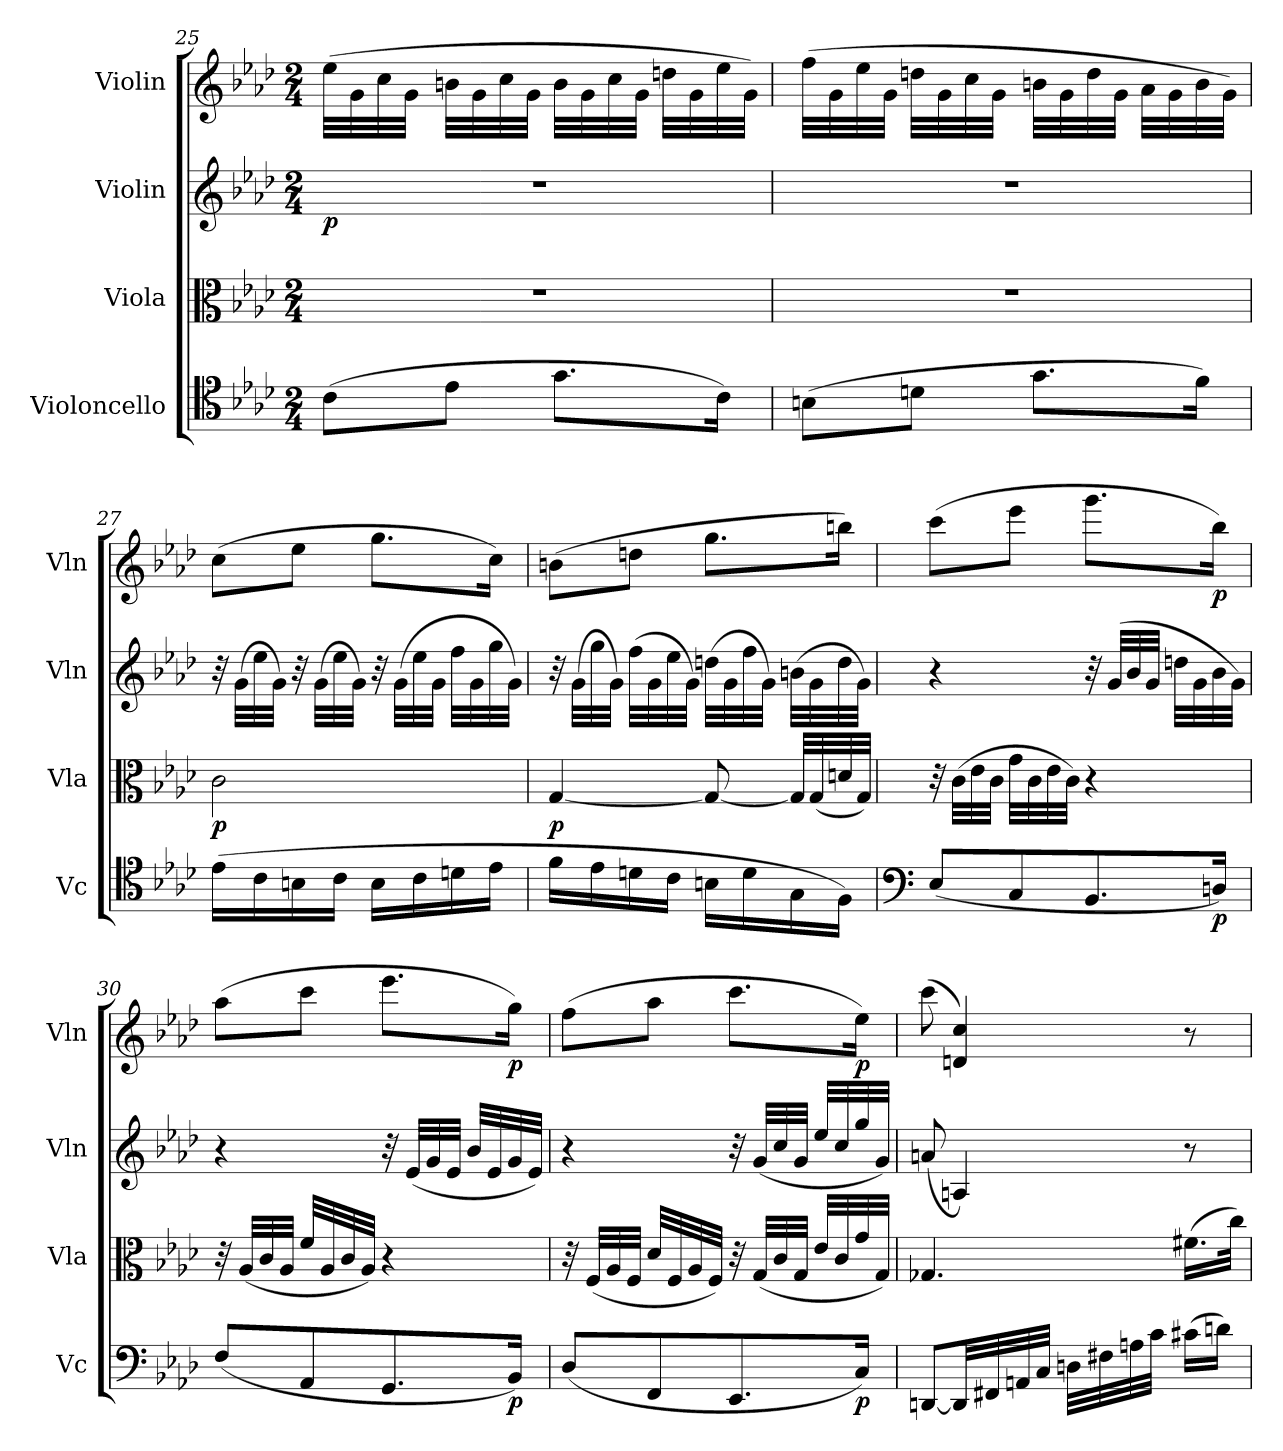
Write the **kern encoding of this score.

**kern	**dynam	**kern	**dynam	**kern	**dynam	**kern	**dynam
*part4	*part4	*part3	*part3	*part2	*part2	*part1	*part1
*staff4	*staff4	*staff3	*staff3	*staff2	*staff2	*staff1	*staff1
*I"Violoncello	*	*I"Viola	*	*I"Violin	*	*I"Violin	*
*I'Vc	*	*I'Vla	*	*I'Vln	*	*I'Vln	*
*clefC4	*	*clefC3	*	*clefG2	*	*clefG2	*
*k[b-e-a-d-]	*	*k[b-e-a-d-]	*	*k[b-e-a-d-]	*	*k[b-e-a-d-]	*
*M2/4	*	*M2/4	*	*M2/4	*	*M2/4	*
=25	=25	=25	=25	=25	=25	=25	=25
(8c\L	.	2r	.	2r	p	(32ee-\LLL	.
.	.	.	.	.	.	32g\	.
.	.	.	.	.	.	32cc\	.
.	.	.	.	.	.	32g\JJJ	.
8e-\J	.	.	.	.	.	32bn\LLL	.
.	.	.	.	.	.	32g\	.
.	.	.	.	.	.	32cc\	.
.	.	.	.	.	.	32g\JJJ	.
8.g\L	.	.	.	.	.	32b\LLL	.
.	.	.	.	.	.	32g\	.
.	.	.	.	.	.	32cc\	.
.	.	.	.	.	.	32g\JJJ	.
.	.	.	.	.	.	32ddn\LLL	.
.	.	.	.	.	.	32g\	.
16c\Jk)	.	.	.	.	.	32ee-\	.
.	.	.	.	.	.	32g\JJJ)	.
=26	=26	=26	=26	=26	=26	=26	=26
(8Bn\L	.	2r	.	2r	.	(32ff\LLL	.
.	.	.	.	.	.	32g\	.
.	.	.	.	.	.	32ee-\	.
.	.	.	.	.	.	32g\JJJ	.
8dn\J	.	.	.	.	.	32ddn\LLL	.
.	.	.	.	.	.	32g\	.
.	.	.	.	.	.	32cc\	.
.	.	.	.	.	.	32g\JJJ	.
8.g\L	.	.	.	.	.	32bn\LLL	.
.	.	.	.	.	.	32g\	.
.	.	.	.	.	.	32dd\	.
.	.	.	.	.	.	32g\JJJ	.
.	.	.	.	.	.	32a-\LLL	.
.	.	.	.	.	.	32g\	.
16f\Jk)	.	.	.	.	.	32b\	.
.	.	.	.	.	.	32g\JJJ)	.
=27	=27	=27	=27	=27	=27	=27	=27
(16e-\LL	.	2c\	p	32r	.	(8cc\L	.
.	.	.	.	(32g\LLL	.	.	.
16c\	.	.	.	32ee-\	.	.	.
.	.	.	.	32g\JJJ)	.	.	.
16Bn\	.	.	.	32r	.	8ee-\J	.
.	.	.	.	(32g\LLL	.	.	.
16c\JJ	.	.	.	32ee-\	.	.	.
.	.	.	.	32g\JJJ)	.	.	.
16B\LL	.	.	.	32r	.	8.gg\L	.
.	.	.	.	(32g\LLL	.	.	.
16c\	.	.	.	32ee-\	.	.	.
.	.	.	.	32g\JJJ	.	.	.
16dn\	.	.	.	32ff\LLL	.	.	.
.	.	.	.	32g\	.	.	.
16e-\JJ	.	.	.	32gg\	.	16cc\Jk)	.
.	.	.	.	32g\JJJ)	.	.	.
=28	=28	=28	=28	=28	=28	=28	=28
16f\LL	.	[4G/	p	32r	.	(8bn\L	.
.	.	.	.	(32g\LLL	.	.	.
16e-\	.	.	.	32gg\	.	.	.
.	.	.	.	32g\JJJ)	.	.	.
16dn\	.	.	.	(32ff\LLL	.	8ddn\J	.
.	.	.	.	32g\	.	.	.
16c\JJ	.	.	.	32ee-\	.	.	.
.	.	.	.	32g\JJJ)	.	.	.
16Bn\LL	.	8G/_	.	(32ddn\LLL	.	8.gg\L	.
.	.	.	.	32g\	.	.	.
16d\	.	.	.	32ff\	.	.	.
.	.	.	.	32g\JJJ)	.	.	.
16G\	.	32G/LLL]	.	(32bn\LLL	.	.	.
.	.	(32G/	.	32g\	.	.	.
16F\JJ)	.	32dn/	.	32dd\	.	16bbn\Jk)	.
.	.	32G/JJJ)	.	32g\JJJ)	.	.	.
=29	=29	=29	=29	=29	=29	=29	=29
*clefF4	*	*	*	*	*	*	*
(8E-/L	.	32r	.	4r	.	(8ccc\L	.
.	.	(32c\LLL	.	.	.	.	.
.	.	32e-\	.	.	.	.	.
.	.	32c\JJJ	.	.	.	.	.
8C/	.	32g\LLL	.	.	.	8eee-\J	.
.	.	32c\	.	.	.	.	.
.	.	32e-\	.	.	.	.	.
.	.	32c\JJJ)	.	.	.	.	.
8.BB-/	.	4r	.	32r	.	8.ggg\L	.
.	.	.	.	(32g/LLL	.	.	.
.	.	.	.	32b-/	.	.	.
.	.	.	.	32g/JJJ	.	.	.
.	.	.	.	32ddn\LLL	.	.	.
.	.	.	.	32g\	.	.	.
16Dn/Jk)	p	.	.	32b-\	.	16bb-\Jk)	p
.	.	.	.	32g\JJJ)	.	.	.
=30	=30	=30	=30	=30	=30	=30	=30
(8F/L	.	32r	.	4r	.	(8aa-\L	.
.	.	(32A-/LLL	.	.	.	.	.
.	.	32c/	.	.	.	.	.
.	.	32A-/JJJ	.	.	.	.	.
8AA-/	.	32f/LLL	.	.	.	8ccc\J	.
.	.	32A-/	.	.	.	.	.
.	.	32c/	.	.	.	.	.
.	.	32A-/JJJ)	.	.	.	.	.
8.GG/	.	4r	.	32r	.	8.eee-\L	.
.	.	.	.	(32e-/LLL	.	.	.
.	.	.	.	32g/	.	.	.
.	.	.	.	32e-/JJJ	.	.	.
.	.	.	.	32b-/LLL	.	.	.
.	.	.	.	32e-/	.	.	.
16BB-/Jk)	p	.	.	32g/	.	16gg\Jk)	p
.	.	.	.	32e-/JJJ)	.	.	.
=31	=31	=31	=31	=31	=31	=31	=31
(8D-/L	.	32r	.	4r	.	(8ff\L	.
.	.	(32F/LLL	.	.	.	.	.
.	.	32A-/	.	.	.	.	.
.	.	32F/JJJ	.	.	.	.	.
8FF/	.	32d-/LLL	.	.	.	8aa-\J	.
.	.	32F/	.	.	.	.	.
.	.	32A-/	.	.	.	.	.
.	.	32F/JJJ)	.	.	.	.	.
8.EE-/	.	32r	.	32r	.	8.ccc\L	.
.	.	(32G/LLL	.	(32g/LLL	.	.	.
.	.	32c/	.	32cc/	.	.	.
.	.	32G/JJJ	.	32g/JJJ	.	.	.
.	.	32e-/LLL	.	32ee-/LLL	.	.	.
.	.	32c/	.	32cc/	.	.	.
16C/Jk)	p	32g/	.	32gg/	.	16ee-\Jk)	p
.	.	32G/JJJ)	.	32g/JJJ)	.	.	.
=32	=32	=32	=32	=32	=32	=32	=32
[8DDn/L	.	4.G-X/	.	(8an/	.	(8ccc\	.
32DD/LL]	.	.	.	4An/)	.	4dn/ 4cc/)	.
32FF#X/	.	.	.	.	.	.	.
32AAn/	.	.	.	.	.	.	.
32C/JJJ	.	.	.	.	.	.	.
32Dn\LLL	.	.	.	.	.	.	.
32F#X\	.	.	.	.	.	.	.
32An\	.	.	.	.	.	.	.
32c\JJJ	.	.	.	.	.	.	.
(16c#X\LL	.	(16.f#X\LL	.	8r	.	8r	.
16dn\JJ)	.	.	.	.	.	.	.
.	.	32cc\JJk)	.	.	.	.	.
=	=	=	=	=	=	=	=
*-	*-	*-	*-	*-	*-	*-	*-
